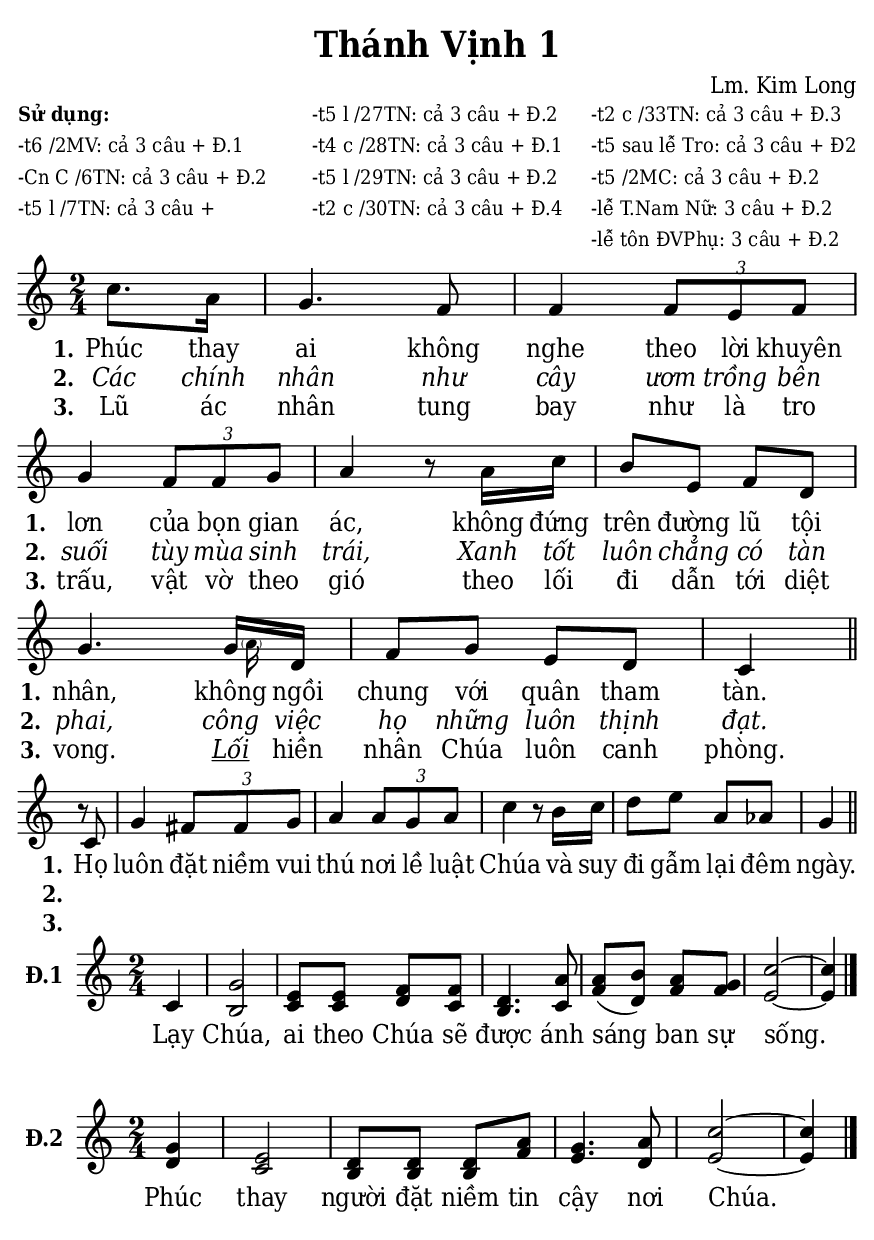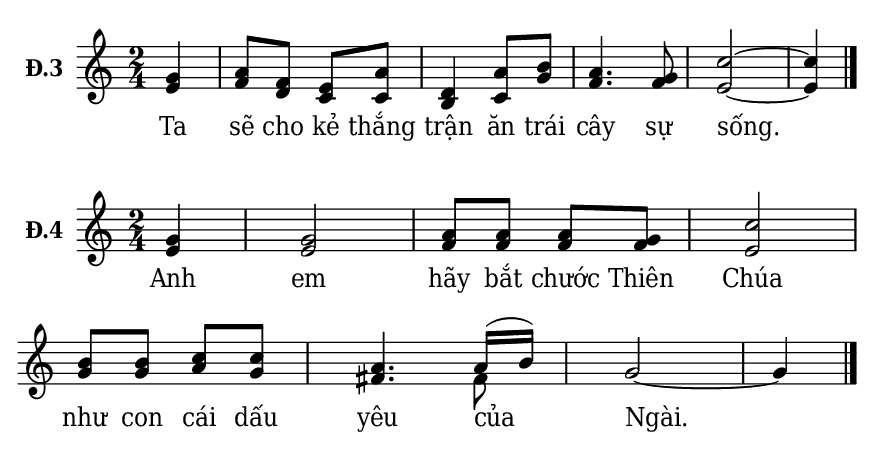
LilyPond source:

% Cài đặt chung
\version "2.22.1"
\include "english.ly"

\header {
  title = "Thánh Vịnh 1"
  composer = "Lm. Kim Long"
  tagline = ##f
}

% mã nguồn cho những chức năng chưa hỗ trợ trong phiên bản lilypond hiện tại
% cung cấp bởi cộng đồng lilypond khi gửi email đến lilypond-user@gnu.org
% in số phiên khúc trên mỗi dòng
#(define (add-grob-definition grob-name grob-entry)
     (set! all-grob-descriptions
           (cons ((@@ (lily) completize-grob-entry)
                  (cons grob-name grob-entry))
                 all-grob-descriptions)))

#(add-grob-definition
    'StanzaNumberSpanner
    `((direction . ,LEFT)
      (font-series . bold)
      (padding . 1.0)
      (side-axis . ,X)
      (stencil . ,ly:text-interface::print)
      (X-offset . ,ly:side-position-interface::x-aligned-side)
      (Y-extent . ,grob::always-Y-extent-from-stencil)
      (meta . ((class . Spanner)
               (interfaces . (font-interface
                              side-position-interface
                              stanza-number-interface
                              text-interface))))))

\layout {
    \context {
      \Global
      \grobdescriptions #all-grob-descriptions
    }
    \context {
      \Score
      \remove Stanza_number_align_engraver
      \consists
        #(lambda (context)
           (let ((texts '())
                 (syllables '()))
             (make-engraver
              (acknowledgers
               ((stanza-number-interface engraver grob source-engraver)
                  (set! texts (cons grob texts)))
               ((lyric-syllable-interface engraver grob source-engraver)
                  (set! syllables (cons grob syllables))))
              ((stop-translation-timestep engraver)
                 (for-each
                  (lambda (text)
                    (for-each
                     (lambda (syllable)
                       (ly:pointer-group-interface::add-grob
                        text
                        'side-support-elements
                        syllable))
                     syllables))
                  texts)
                 (set! syllables '())))))
    }
    \context {
      \Lyrics
      \remove Stanza_number_engraver
      \consists
        #(lambda (context)
           (let ((text #f)
                 (last-stanza #f))
             (make-engraver
              ((process-music engraver)
                 (let ((stanza (ly:context-property context 'stanza #f)))
                   (if (and stanza (not (equal? stanza last-stanza)))
                       (let ((column (ly:context-property context
'currentCommandColumn)))
                         (set! last-stanza stanza)
                         (if text
                             (ly:spanner-set-bound! text RIGHT column))
                         (set! text (ly:engraver-make-grob engraver
'StanzaNumberSpanner '()))
                         (ly:grob-set-property! text 'text stanza)
                         (ly:spanner-set-bound! text LEFT column)))))
              ((finalize engraver)
                 (if text
                     (let ((column (ly:context-property context
'currentCommandColumn)))
                       (ly:spanner-set-bound! text RIGHT column)))))))
      \override StanzaNumberSpanner.horizon-padding = 10000
    }
}

stanzaReminderOff =
  \temporary \override StanzaNumberSpanner.after-line-breaking =
     #(lambda (grob)
        ;; Can be replaced with (not (first-broken-spanner? grob)) in 2.23.
        (if (let ((siblings (ly:spanner-broken-into (ly:grob-original grob))))
              (and (pair? siblings)
                   (not (eq? grob (car siblings)))))
            (ly:grob-suicide! grob)))

stanzaReminderOn = \undo \stanzaReminderOff
% kết thúc mã nguồn

% Nhạc
nhacPhanMot = \relative c'' {
  \key c \major
  \time 2/4
  \partial 4 c8. a16 |
  g4. f8 |
  f4 \tuplet 3/2 { f8 e f } |
  g4 \tuplet 3/2 { f8 f g } |
  a4 r8 a16 c |
  b8 e, f d |
  g4.
  <<
    {
      \voiceOne
      g16
    }
    \new Voice = "splitpart" {
      \voiceTwo
      \once \override NoteColumn.force-hshift = #2.5
      \tweak font-size #-2
      \parenthesize
      a16
    }
  >>
  \oneVoice
  \once \stemUp d, |
  f8 g e d |
  c4 \bar "||" \break
  r8 c |
  g'4 \tuplet 3/2 { fs8 fs g } |
  a4 \tuplet 3/2 { a8 g a } |
  c4 r8 b16 c |
  d8 e a, af |
  g4 \bar "||"
}

nhacPhanHai = \relative c' {
  \key c \major
  \time 2/4
  \partial 4 c4 |
  <<
    {
      g'2 |
      e8 e f f |
      d4. a'8 |
      a (b) a g |
      c2 ~ |
      c4 \bar "|."
    }
    {
      b,2 |
      c8 c d c |
      b4. c8 |
      f (d) f f |
      e2 ~ |
      e4
    }
  >>
}

nhacPhanBa = \relative c'' {
  \key c \major
  \time 2/4
  \partial 4
  <<
    {
      g4 |
      e2 |
      d8 d d a' |
      g4. a8 |
      c2 ~ |
      c4 \bar "|."
    }
    {
      d,4 |
      c2 |
      b8 b b f' |
      e4. d8 |
      e2 ~ |
      e4
    }
  >>
}

nhacPhanBon = \relative c'' {
  \key c \major
  \time 2/4
  \partial 4
  <<
    {
      g4 |
      a8 f e a |
      d,4 a'8 b |
      a4. g8 |
      c2 ~ |
      c4 \bar "|."
    }
    {
      e,4 |
      f8 d c c |
      b4 c8 g' |
      f4. f8 |
      e2 ~ |
      e4
    }
  >>
}

nhacPhanNam = \relative c'' {
  \key c \major
  \time 2/4
  \partial 4
  <<
    {
      g4 |
      g2 |
      a8 a a g |
      c2 |
      b8 b c c |
      a4.
    }
    {
      e4 |
      e2 |
      f8 f f f |
      e2 |
      g8 g a g |
      fs4.
    }
  >>
  <<
    {
      \voiceOne
      a16 (b)
    }
    \new Voice = "splitpart" {
      \voiceTwo
      fs8
    }
  >>
  \oneVoice
  g2 ~ |
  g4 \bar "|."
}

% Lời
loiPhanMot = \lyricmode {
  <<
    {
      \set stanza = "1."
      Phúc thay ai không nghe theo lời khuyên lơn của bọn gian ác,
      không đứng trên đường lũ tội nhân,
      không ngồi chung với quân tham tàn.
      \stanzaReminderOff
      Họ luôn đặt niềm vui thú nơi lề luật Chúa
      và suy đi gẫm lại đêm ngày.
    }
    \new Lyrics {
	    \set associatedVoice = "beSop"
	    \set stanza = "2."
      \override Lyrics.LyricText.font-shape = #'italic
	    Các chính nhân như cây ươm trồng bên suối
	    tùy mùa sinh trái,
	    Xanh tốt luôn chẳng có tàn phai,
	    công việc họ những luôn thịnh đạt.
    }
    \new Lyrics {
	    \set associatedVoice = "beSop"
	    \set stanza = "3."
	    Lũ ác nhân tung bay như là tro trấu,
	    vật vờ theo gió theo lối đi dẫn tới diệt vong.
	    \markup { \italic \underline "Lối" }
	    hiền nhân Chúa luôn canh phòng.
    }
  >>
}

loiPhanHai = \lyricmode {
  Lạy Chúa, ai theo Chúa sẽ được ánh sáng ban sự sống.
}

loiPhanBa = \lyricmode {
  Phúc thay người đặt niềm tin cậy nơi Chúa.
}

loiPhanBon = \lyricmode {
  Ta sẽ cho kẻ thắng trận ăn trái cây sự sống.
}

loiPhanNam = \lyricmode {
  Anh em hãy bắt chước Thiên Chúa như con cái dấu yêu của Ngài.
}

% Dàn trang
\paper {
  #(set-paper-size "a5")
  top-margin = 3\mm
  bottom-margin = 3\mm
  left-margin = 3\mm
  right-margin = 3\mm
  indent = #0
  #(define fonts
	 (make-pango-font-tree "Deja Vu Serif Condensed"
	 		       "Deja Vu Serif Condensed"
			       "Deja Vu Serif Condensed"
			       (/ 20 20)))
  print-page-number = ##f
  %page-count = 1
}

\markup {
  \fill-line {
    \column {
      \left-align {
        \line { \bold \small "Sử dụng:" }
        \line { \small "-t6 /2MV: cả 3 câu + Đ.1" }
        \line { \small "-Cn C /6TN: cả 3 câu + Đ.2" }
        \line { \small "-t5 l /7TN: cả 3 câu + " }
      }
    }
    \column {
      \left-align {
        \line { \small "-t5 l /27TN: cả 3 câu + Đ.2" }
        \line { \small "-t4 c /28TN: cả 3 câu + Đ.1" }
        \line { \small "-t5 l /29TN: cả 3 câu + Đ.2" }
        \line { \small "-t2 c /30TN: cả 3 câu + Đ.4" }
      }
    }
    \column {
      \left-align {
        \line { \small "-t2 c /33TN: cả 3 câu + Đ.3" }
        \line { \small "-t5 sau lễ Tro: cả 3 câu + Đ2" }
        \line { \small "-t5 /2MC: cả 3 câu + Đ.2" }
        \line { \small "-lễ T.Nam Nữ: 3 câu + Đ.2" }
        \line { \small "-lễ tôn ĐVPhụ: 3 câu + Đ.2" }
      }
    }
  }
}

\score {
  <<
    \new Staff <<
        \clef treble
        \new Voice = beSop {
          \nhacPhanMot
        }
      \new Lyrics \lyricsto beSop \loiPhanMot
    >>
  >>
  \layout {
    \override Lyrics.LyricSpace.minimum-distance = #0.5
    \override Score.BarNumber.break-visibility = ##(#f #f #f)
    \override Score.SpacingSpanner.uniform-stretching = ##t
    ragged-last = ##f
  }
}

\score {
  <<
    \new Staff \with {
      instrumentName = \markup { \bold "Đ.1" }} <<
        \clef treble
        \new Voice = beSop {
          \nhacPhanHai
        }
      \new Lyrics \lyricsto beSop \loiPhanHai
    >>
  >>
  \layout {
    indent = 10
    \override Lyrics.LyricSpace.minimum-distance = #0.8
    \override Score.BarNumber.break-visibility = ##(#f #f #f)
    \override Score.SpacingSpanner.uniform-stretching = ##t
    ragged-last = ##f
  }
}

\score {
  <<
    \new Staff \with {
      instrumentName = \markup { \bold "Đ.2" }} <<
        \clef treble
        \new Voice = beSop {
          \nhacPhanBa
        }
      \new Lyrics \lyricsto beSop \loiPhanBa
    >>
  >>
  \layout {
    indent = 10
    \override Lyrics.LyricSpace.minimum-distance = #0.8
    \override Score.BarNumber.break-visibility = ##(#f #f #f)
    \override Score.SpacingSpanner.uniform-stretching = ##t
    ragged-last = ##f
  }
}

\score {
  <<
    \new Staff \with {
      instrumentName = \markup { \bold "Đ.3" }} <<
        \clef treble
        \new Voice = beSop {
          \nhacPhanBon
        }
      \new Lyrics \lyricsto beSop \loiPhanBon
    >>
  >>
  \layout {
    indent = 10
    \override Lyrics.LyricSpace.minimum-distance = #0.8
    \override Score.BarNumber.break-visibility = ##(#f #f #f)
    \override Score.SpacingSpanner.uniform-stretching = ##t
    ragged-last = ##f
  }
}

\score {
  <<
    \new Staff \with {
      instrumentName = \markup { \bold "Đ.4" }} <<
        \clef treble
        \new Voice = beSop {
          \nhacPhanNam
        }
      \new Lyrics \lyricsto beSop \loiPhanNam
    >>
  >>
  \layout {
    indent = 10
    \override Lyrics.LyricSpace.minimum-distance = #0.8
    \override Score.BarNumber.break-visibility = ##(#f #f #f)
    \override Score.SpacingSpanner.uniform-stretching = ##t
    ragged-last = ##f
  }
}
